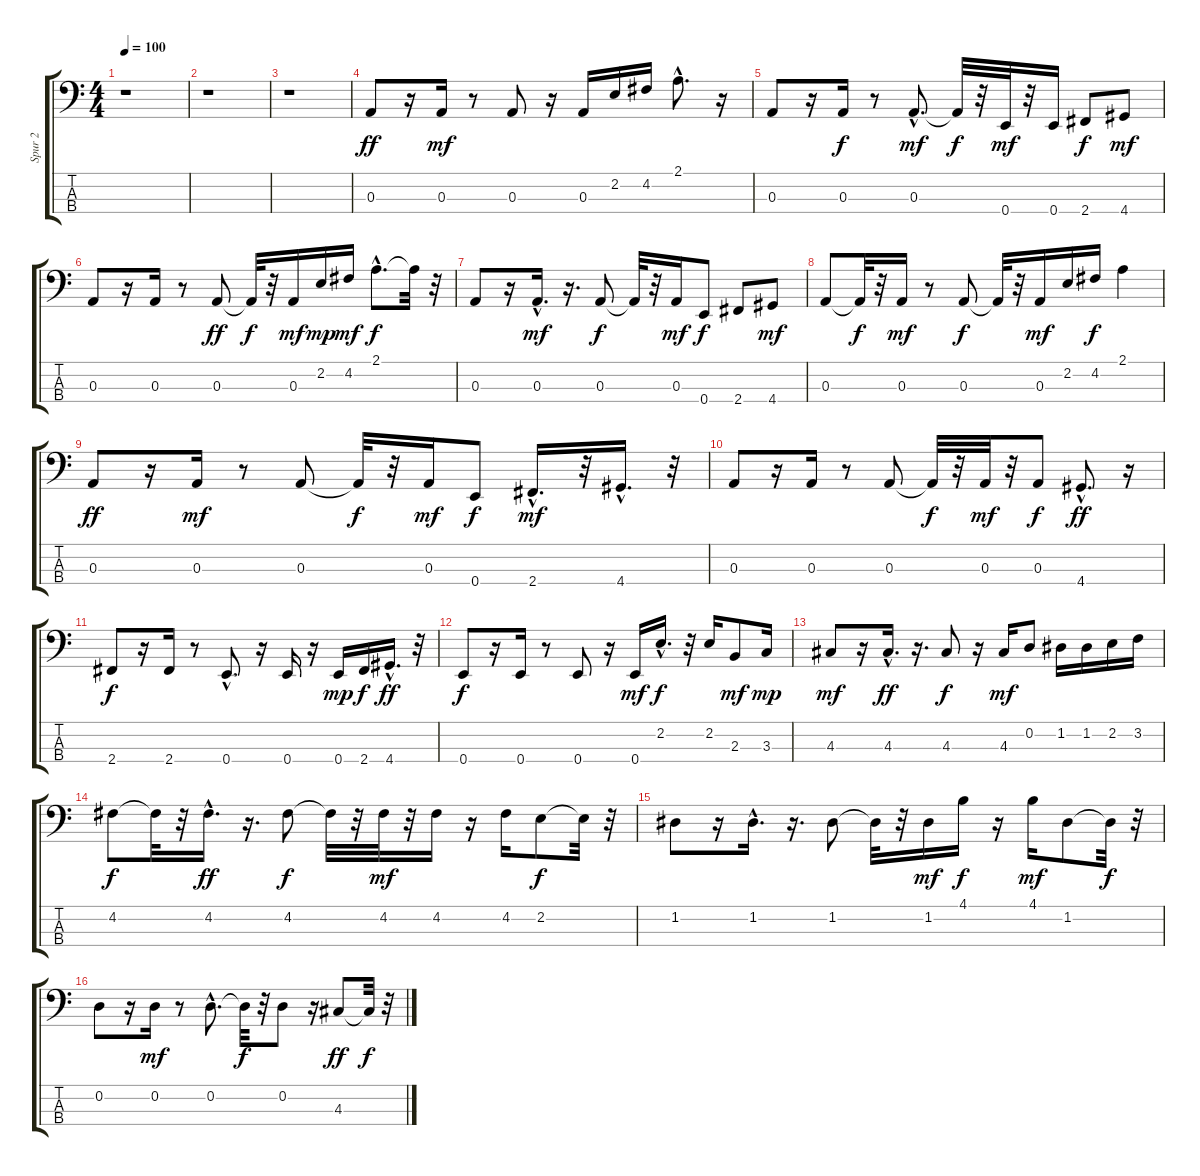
\track ("Spur 2" "Spur 2") {instrument electricbassfinger}
\staff {score tabs}
\tuning (G2 D2 A1 E1) {hide}
\ts (4 4)
\tempo 100
\clef f4
\ks c
r.1{dy ff instrument electricbassfinger} |
r.1 |
r.1 |
0.3.8 r.16 0.3.16{dy mf} r.8 0.3.8 r.16 0.3.16 2.2.16 4.2.16 2.1{hac}.8{d} r.16 |
0.3.8 r.16 0.3.16{dy f} r.8 0.3{hac}.8{d dy mf} 0.3{t}.32{dy f} r.32 0.4.32{dy mf} r.32 0.4.16 2.4.8{dy f} 4.4.8{dy mf} |
0.3.8 r.16 0.3.16 r.8 0.3.8{dy ff} 0.3{t}.32{dy f} r.32 0.3.16{dy mf} 2.2.16{dy mp} 4.2.16{dy mf} 2.1{hac}.8{d dy f} 2.1{t}.32 r.32 |
0.3.8 r.16 0.3{hac}.16{d dy mf} r.16{d} 0.3.8{dy f} 0.3{t}.32 r.32 0.3.16{dy mf} 0.4.8{dy f} 2.4.8 4.4.8{dy mf} |
0.3.8 0.3{t}.32{dy f} r.32 0.3.16{dy mf} r.8 0.3.8{dy f} 0.3{t}.32 r.32 0.3.16{dy mf} 2.2.16 4.2.16{dy f} 2.1.4 |
0.3.8{dy ff} r.16 0.3.16{dy mf} r.8 0.3.8 0.3{t}.32{dy f} r.32 0.3.16{dy mf} 0.4.8{dy f} 2.4{hac}.16{d dy mf} r.32 4.4{hac}.16{d} r.32 |
0.3.8 r.16 0.3.16 r.8 0.3.8 0.3{t}.32{dy f} r.32 0.3.32{dy mf} r.32 0.3.8{dy f} 4.4{hac}.8{d dy ff} r.16 |
2.4.8{dy f} r.16 2.4.16 r.8 0.4{hac}.8{d} r.16 0.4.16 r.16 0.4.16{dy mp} 2.4.16{dy f} 4.4{hac}.16{d dy ff} r.32 |
0.4.8{dy f} r.16 0.4.16 r.8 0.4.8 r.16 0.4.16{dy mf} 2.2{hac}.16{d dy f} r.32 2.2.16 2.3.8{dy mf} 3.3.16{dy mp} |
4.3.8{dy mf} r.16 4.3{hac}.16{d dy ff} r.16{d} 4.3.8{dy f} r.16 4.3.16{dy mf} 0.2.8 1.2.16 1.2.16 2.2.16 3.2.16 |
4.2.8{dy f} 4.2{t}.32 r.32 4.2{hac}.16{d dy ff} r.16{d} 4.2.8{dy f} 4.2{t}.32 r.32 4.2.32{dy mf} r.32 4.2.16 r.16 4.2.16 2.2.8{dy f} 2.2{t}.32 r.32 |
1.2.8 r.16 1.2{hac}.16{d} r.16{d} 1.2.8 1.2{t}.32 r.32 1.2.16{dy mf} 4.1.16{dy f} r.16 4.1.16{dy mf} 1.2.8 1.2{t}.32{dy f} r.32 |
0.2.8 r.16 0.2.16{dy mf} r.8 0.2{hac}.8{d} 0.2{t}.32{dy f} r.32 0.2.8 r.16 4.3.8{dy ff} 4.3{t}.32{dy f} r.32
